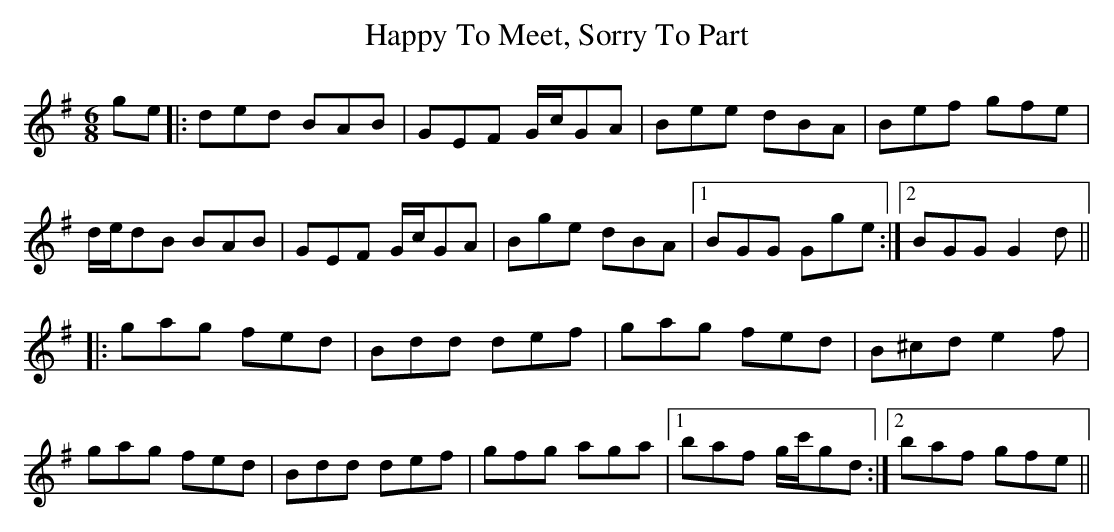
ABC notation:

X:1
T: Happy To Meet, Sorry To Part
M: 6/8
L: 1/8
K: Gmaj
ge|:ded BAB | GEF G/2c/2GA | Bee dBA | Bef gfe |
d/2e/2dB BAB | GEF G/2c/2GA | Bge dBA |1 BGG Gge :|2 BGG G2d ||
|:gag fed | Bdd def | gag fed | B^cd e2 f |
gag fed | Bdd def | gfg aga |1 baf g/2c'/gd :|2 baf gfe ||
